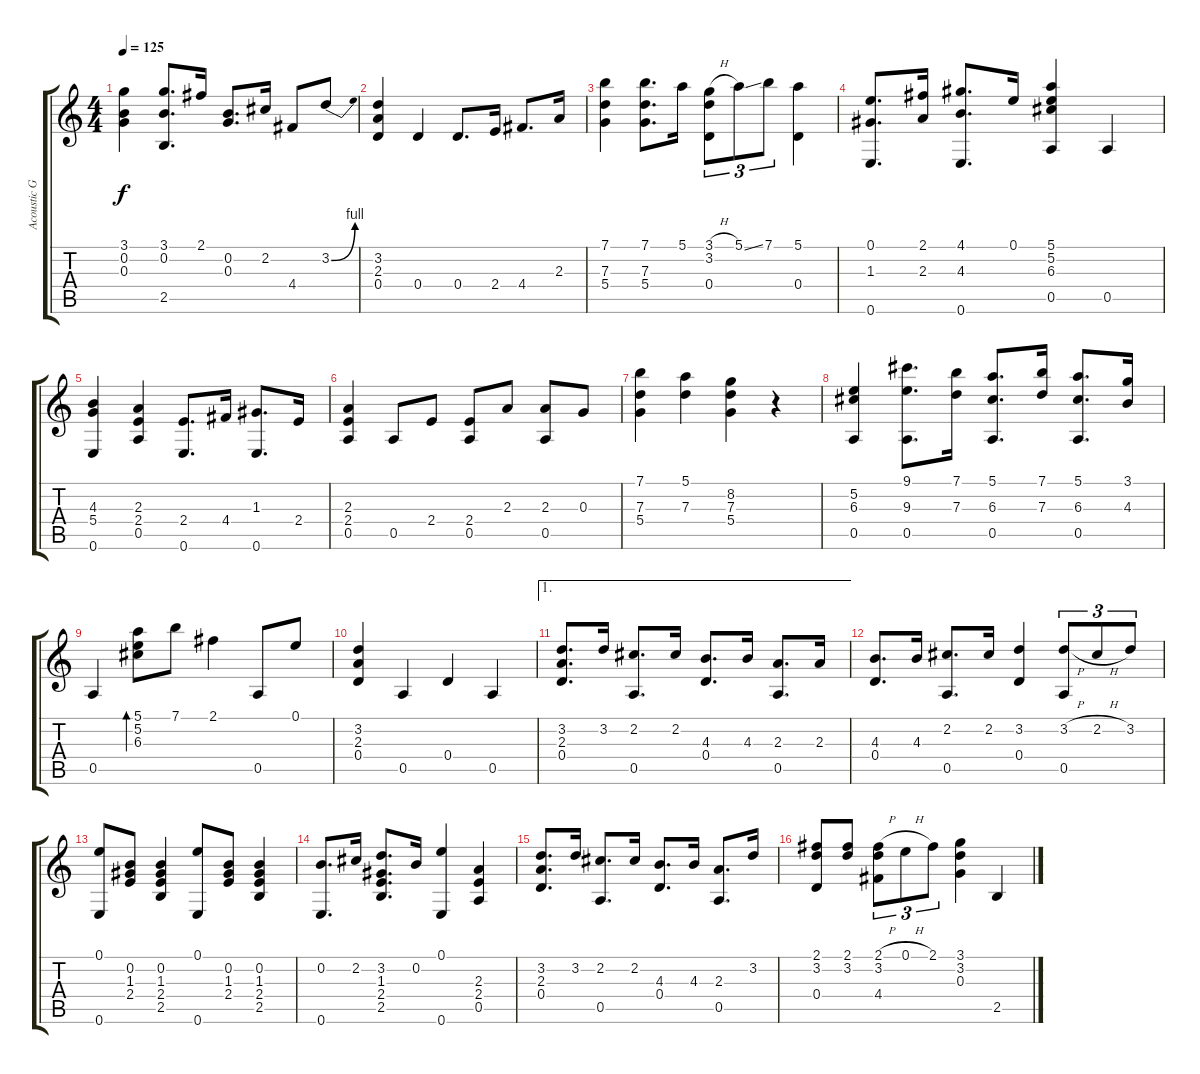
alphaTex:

\track ("Acoustic Guitar (steel)" "Acoustic G") {instrument acousticguitarsteel}
\staff {score tabs}
\tuning (E4 B3 G3 D3 A2 E2) {hide}
\ts (4 4)
\tempo 125
\clef g2
\ks c
(3.1 0.2 0.3).4{dy f} (3.1 0.2 2.5).8{d} 2.1.16 (0.2 0.3).8{d} 2.2.16 4.4.8 3.2{be (bend 0 0 60 4)}.8 |
(3.2 2.3 0.4).4 0.4.4 0.4.8{d} 2.4.16 4.4.8{d} 2.3.16 |
(7.1 7.3 5.4).4 (7.1 7.3 5.4).8{d} 5.1.16 (3.1{h} 3.2 0.4).8{tu (3 2)} 5.1{ss}.8{tu (3 2)} 7.1.8{tu (3 2)} (5.1 0.4).4 |
(0.1 1.3 0.6).8{d} (2.1 2.3).16 (4.1 4.3 0.6).8{d} 0.1.16 (5.1 5.2 6.3 0.5).4 0.5.4 |
(4.3 5.4 0.6).4 (2.3 2.4 0.5).4 (2.4 0.6).8{d} 4.4.16 (1.3 0.6).8{d} 2.4.16 |
(2.3 2.4 0.5).4 0.5.8 2.4.8 (2.4 0.5).8 2.3.8 (2.3 0.5).8 0.3.8 |
(7.1 7.3 5.4).4 (5.1 7.3).4 (8.2 7.3 5.4).4 r.4 |
(5.2 6.3 0.5).4 (9.1 9.3 0.5).8{d} (7.1 7.3).16 (5.1 6.3 0.5).8{d} (7.1 7.3).16 (5.1 6.3 0.5).8{d} (3.1 4.3).16 |
0.5.4{txt ""} (5.1 5.2 6.3).8{bd 60 txt ""} 7.1.8 2.1.4 0.5.8 0.1.8 |
(3.2 2.3 0.4).4 0.5.4 0.4.4 0.5.4 |
\ae 1
(3.2 2.3 0.4).8{d} 3.2.16 (2.2 0.5).8{d} 2.2.16 (4.3 0.4).8{d} 4.3.16 (2.3 0.5).8{d} 2.3.16 |
(4.3 0.4).8{d} 4.3.16 (2.2 0.5).8{d} 2.2.16 (3.2 0.4).4 (3.2{h} 0.5).8{tu (3 2)} 2.2{h}.8{tu (3 2)} 3.2.8{tu (3 2)} |
(0.1 0.6).8 (0.2 1.3 2.4).8 (0.2 1.3 2.4 2.5).4 (0.1 0.6).8 (0.2 1.3 2.4).8 (0.2 1.3 2.4 2.5).4 |
(0.2 0.6).8{d} 2.2.16 (3.2 1.3 2.4 2.5).8{d} 0.2.16 (0.1 0.6).4 (2.3 2.4 0.5).4 |
(3.2 2.3 0.4).8{d} 3.2.16 (2.2 0.5).8{d} 2.2.16 (4.3 0.4).8{d} 4.3.16 (2.3 0.5).8{d} 3.2.16 |
(2.1 3.2 0.4).8 (2.1 3.2).8 (2.1{h} 3.2 4.4).8{tu (3 2)} 0.1{h}.8{tu (3 2)} 2.1.8{tu (3 2)} (3.1 3.2 0.3).4 2.5.4
